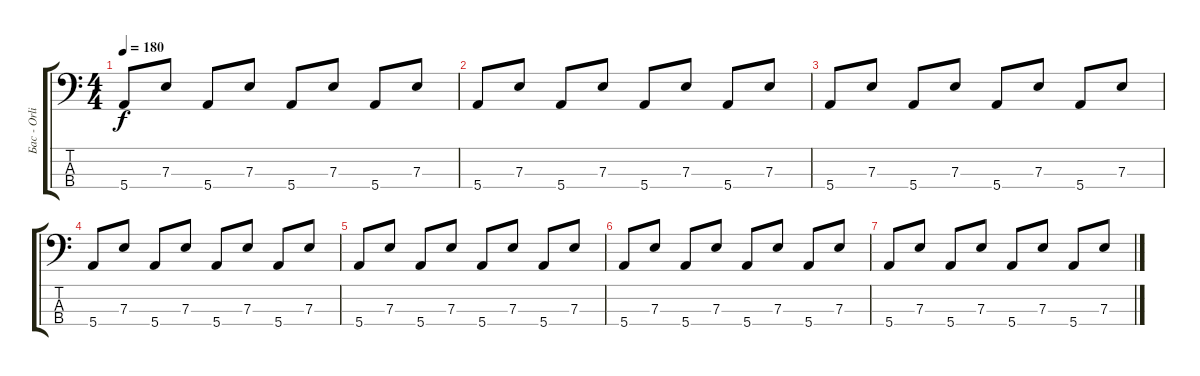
\track ("Бас - Orlik" "Бас - Orli") {instrument acousticbass}
\staff {score tabs}
\tuning (G2 D2 A1 E1) {hide}
\ts (4 4)
\tempo 180
\clef f4
\ks c
5.4.8{dy f} 7.3.8 5.4.8 7.3.8 5.4.8 7.3.8 5.4.8 7.3.8 |
5.4.8 7.3.8 5.4.8 7.3.8 5.4.8 7.3.8 5.4.8 7.3.8 |
5.4.8 7.3.8 5.4.8 7.3.8 5.4.8 7.3.8 5.4.8 7.3.8 |
5.4.8{volume 0} 7.3.8 5.4.8 7.3.8 5.4.8 7.3.8 5.4.8 7.3.8 |
5.4.8 7.3.8 5.4.8 7.3.8 5.4.8 7.3.8 5.4.8 7.3.8 |
5.4.8 7.3.8 5.4.8 7.3.8 5.4.8 7.3.8 5.4.8 7.3.8 |
5.4.8 7.3.8 5.4.8 7.3.8 5.4.8 7.3.8 5.4.8 7.3.8
